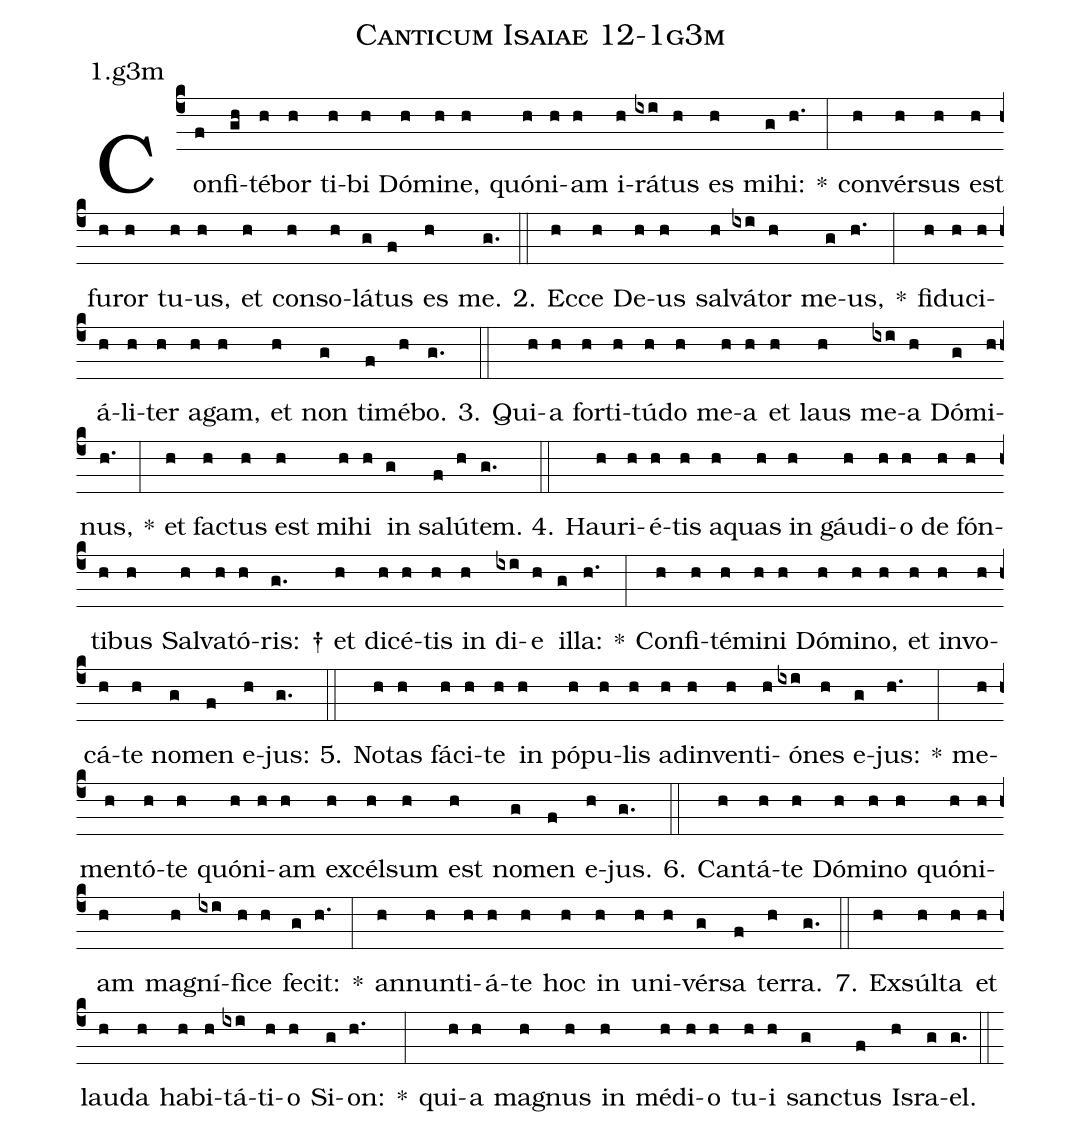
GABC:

name: Canticum Isaiae 12-1g3m;
annotation: 1.g3m;
%%
(c4)Con(f)fi(gh)té(h)bor(h) ti(h)bi(h) Dó(h)mi(h)ne,(h) quón(h)i(h)am(h) i(h)rá(ixi)tus(h) es(h) mi(g)hi:(h.) *(:) con(h)vér(h)sus(h) est(h) fu(h)ror(h) tu(h)us,(h) et(h) con(h)so(h)lá(g)tus(f) es(h) me.(g.) (::)
2. Ec(h)ce(h) De(h)us(h) sal(h)vá(ixi)tor(h) me(g)us,(h.) *(:) fi(h)du(h)ci(h)á(h)li(h)ter(h) a(h)gam,(h) et(h) non(g) ti(f)mé(h)bo.(g.) (::)
3. Qui(h)a(h) for(h)ti(h)tú(h)do(h) me(h)a(h) et(h) laus(h) me(ixi)a(h) Dó(g)mi(h)nus,(h.) *(:) et(h) fac(h)tus(h) est(h) mi(h)hi(h) in(g) sa(f)lú(h)tem.(g.) (::)
4. Hau(h)ri(h)é(h)tis(h) a(h)quas(h) in(h) gáu(h)di(h)o(h) de(h) fón(h)ti(h)bus(h) Sal(h)va(h)tó(h)ris: †(g.) et(h) di(h)cé(h)tis(h) in(h) di(ixi)e(h) il(g)la:(h.) *(:) Con(h)fi(h)té(h)mi(h)ni(h) Dó(h)mi(h)no,(h) et(h) in(h)vo(h)cá(h)te(h) no(g)men(f) e(h)jus:(g.) (::)
5. No(h)tas(h) fá(h)ci(h)te(h) in(h) pó(h)pu(h)lis(h) ad(h)in(h)ven(h)ti(h)ó(ixi)nes(h) e(g)jus:(h.) *(:) me(h)men(h)tó(h)te(h) quón(h)i(h)am(h) ex(h)cél(h)sum(h) est(h) no(g)men(f) e(h)jus.(g.) (::)
6. Can(h)tá(h)te(h) Dó(h)mi(h)no(h) quón(h)i(h)am(h) ma(h)gní(ixi)fi(h)ce(h) fe(g)cit:(h.) *(:) an(h)nun(h)ti(h)á(h)te(h) hoc(h) in(h) u(h)ni(h)vér(g)sa(f) ter(h)ra.(g.) (::)
7. Ex(h)súl(h)ta(h) et(h) lau(h)da(h) ha(h)bi(h)tá(ixi)ti(h)o(h) Si(g)on:(h.) *(:) qui(h)a(h) ma(h)gnus(h) in(h) mé(h)di(h)o(h) tu(h)i(h) sanc(g)tus(f) Is(h)ra(g)el.(g.) (::)
